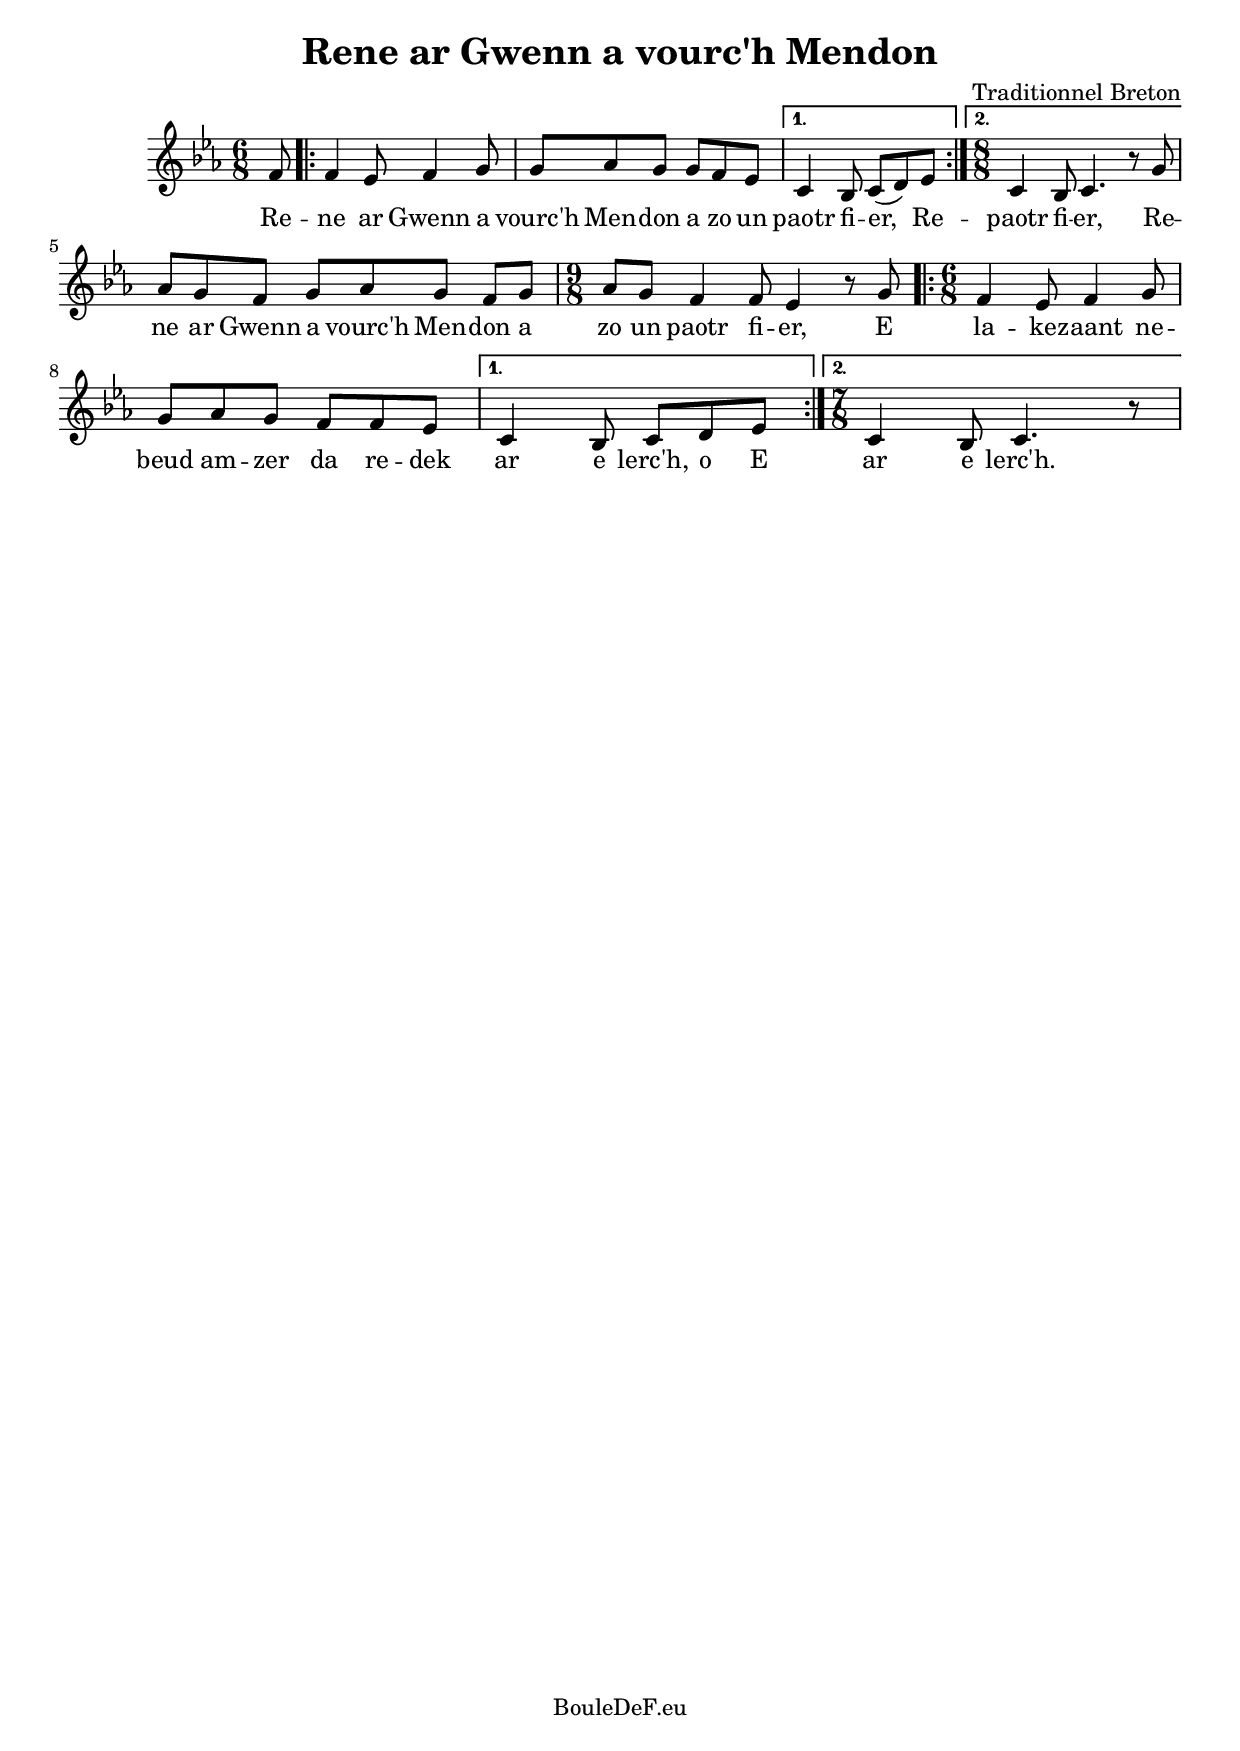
\version "2.16.0"
\include "italiano.ly"

\header {
	title = "Rene ar Gwenn a vourc'h Mendon"
	composer = "Traditionnel Breton"
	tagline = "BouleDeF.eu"
}

\score {
	\new Staff \relative sib {
		\clef "treble"
		\key mib \major

		\time 6/8
		\partial 8 fa'8
		\repeat volta 2 {
			| fa4 mib8 fa4 sol8
			| sol lab sol sol fa mib
		}
		\alternative {
			{ | do4 sib8 do( re) mib }
			{ \time 8/8 | do4 sib8 do4. r8 sol' }
		}
		\break

		| lab sol fa sol lab sol fa sol
		\time 9/8
		| lab sol fa4 fa8 mib4 r8 sol

		\time 6/8
		\repeat volta 2 {
			| fa4 mib8 fa4 sol8
			| sol lab sol fa fa mib
		}
		\alternative {
			{ | do4 sib8 do re mib }
			{ \time 7/8 | do4 sib8 do4. r8 }
		}
	}
	\addlyrics {
		Re --
		| ne ar Gwenn a
		| vourc'h Men -- don a zo un
		| paotr fi -- er, Re --
		| paotr fi -- er, Re --
		| ne ar Gwenn a vourc'h Men -- don a
		| zo un paotr fi -- er, E
		| la -- ke -- zaant ne --
		| beud am -- zer da re -- dek
		| ar e lerc'h, o E
		| ar e lerc'h.
	}
	\layout {}
	\midi {}
}
